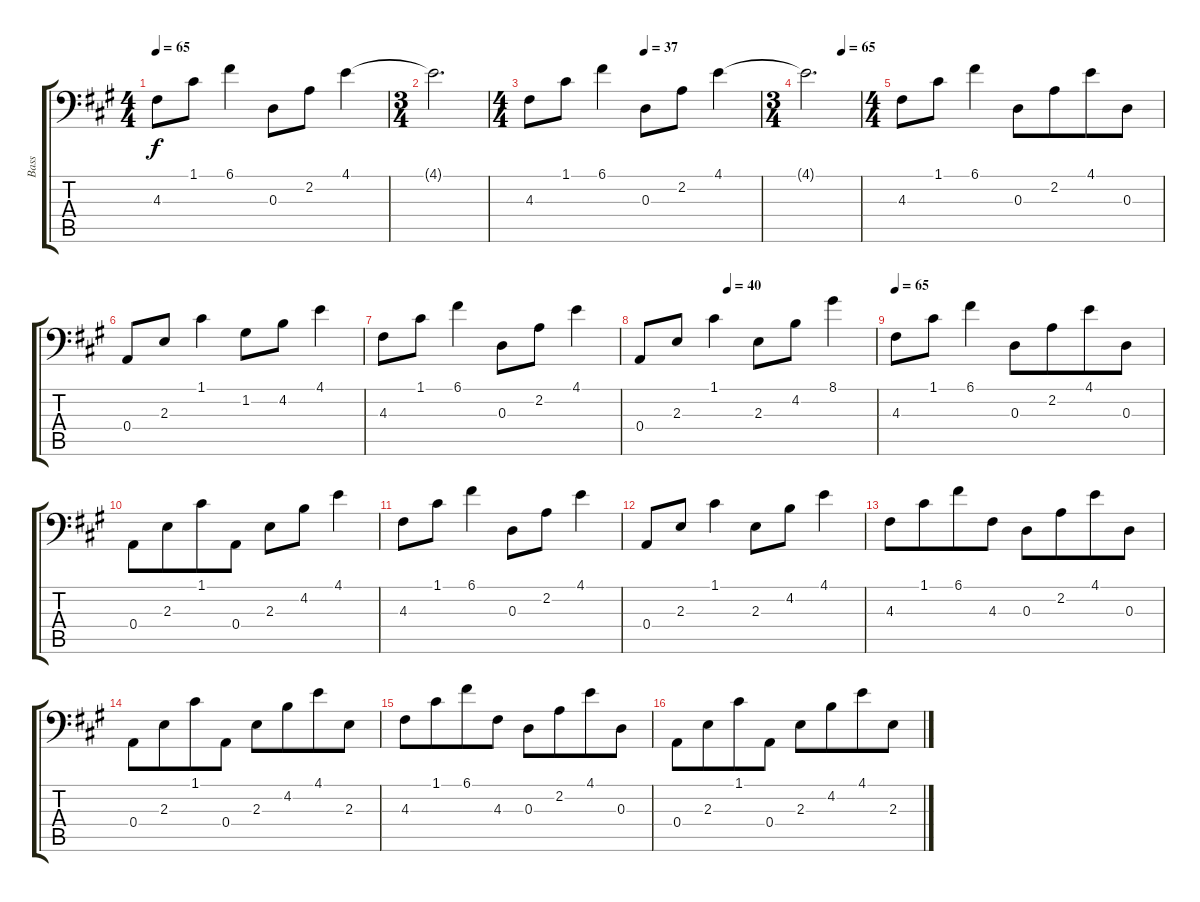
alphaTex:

\track ("Bass" "Bass") {solo instrument electricbassfinger}
\staff {score tabs}
\tuning (C3 G2 D2 A1 E1 B0) {hide}
\ts (4 4)
\tempo 65
\clef f4
\ks a
4.3.8{dy f instrument electricbassfinger} 1.1.8 6.1.4 0.3.8 2.2.8 4.1.4 |
\ts (3 4)
4.1{t}.2{d} |
\ts (4 4)
\tempo (37 0.5)
4.3.8 1.1.8 6.1.4 0.3.8 2.2.8 4.1.4 |
\ts (3 4)
\tempo (65 0.6666666666666666)
4.1{t}.2{d} |
\ts (4 4)
4.3.8 1.1.8 6.1.4 0.3.8 2.2.8{beam merge} 4.1.8 0.3.8 |
0.4.8 2.3.8 1.1.4 1.2.8 4.2.8 4.1.4 |
4.3.8 1.1.8 6.1.4 0.3.8 2.2.8 4.1.4 |
\tempo (40 0.375)
0.4.8 2.3.8 1.1.4 2.3.8 4.2.8 8.1.4 |
\tempo 65
4.3.8 1.1.8 6.1.4 0.3.8 2.2.8{beam merge} 4.1.8 0.3.8 |
0.4.8 2.3.8{beam merge} 1.1.8 0.4.8 2.3.8 4.2.8 4.1.4 |
4.3.8 1.1.8 6.1.4 0.3.8 2.2.8 4.1.4 |
0.4.8 2.3.8 1.1.4 2.3.8 4.2.8 4.1.4 |
4.3.8 1.1.8{beam merge} 6.1.8 4.3.8 0.3.8 2.2.8{beam merge} 4.1.8 0.3.8 |
0.4.8 2.3.8{beam merge} 1.1.8 0.4.8 2.3.8 4.2.8{beam merge} 4.1.8 2.3.8 |
4.3.8 1.1.8{beam merge} 6.1.8 4.3.8 0.3.8 2.2.8{beam merge} 4.1.8 0.3.8 |
0.4.8 2.3.8{beam merge} 1.1.8 0.4.8 2.3.8 4.2.8{beam merge} 4.1.8 2.3.8
